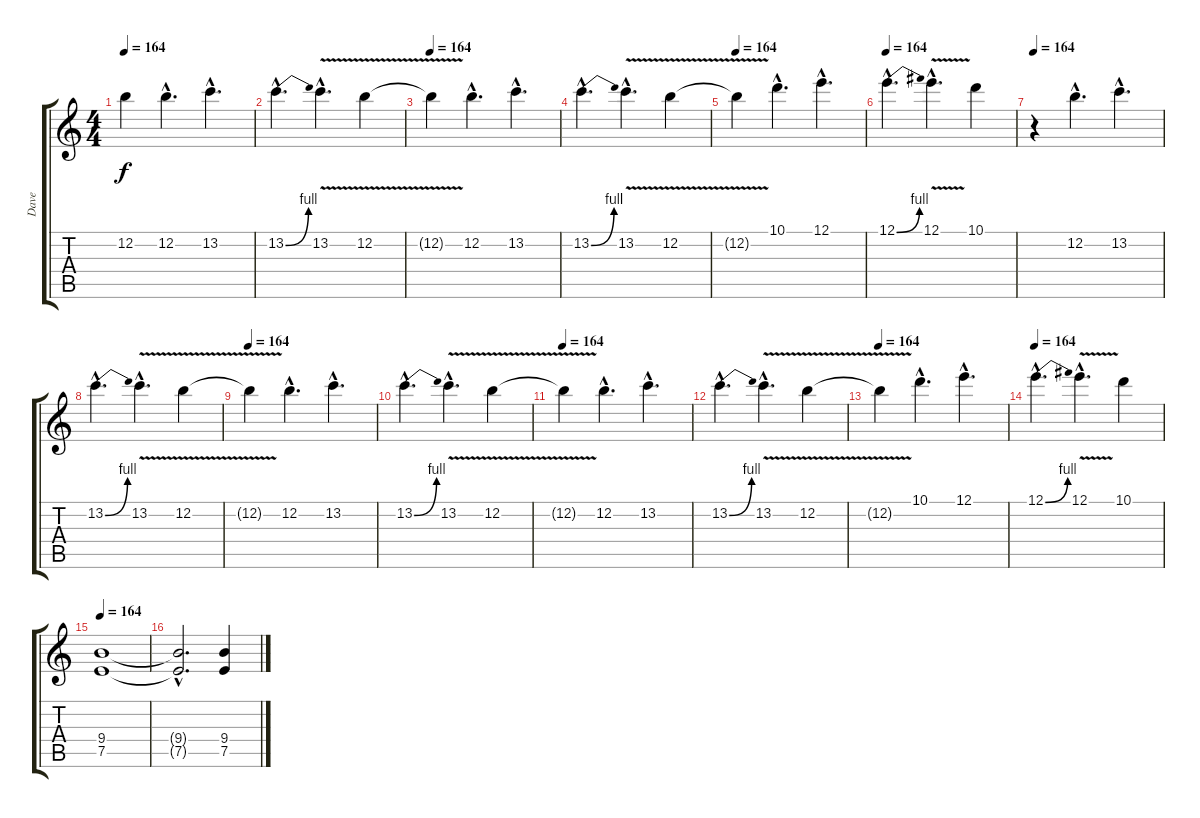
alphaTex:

\track ("Dave" "Dave") {instrument overdrivenguitar}
\staff {score tabs}
\tuning (E4 B3 G3 D3 A2 E2) {hide}
\ts (4 4)
\tempo 164
\clef g2
\ks c
12.2{t}.4{dy f} 12.2{hac}.4{d} 13.2{hac}.4{d} |
13.2{be (bend 0 0 60 4) hac}.4{d} 13.2{v hac}.4{d} 12.2{v}.4 |
\tempo 164
12.2{t}.4 12.2{hac}.4{d} 13.2{hac}.4{d} |
13.2{be (bend 0 0 60 4) hac}.4{d} 13.2{v hac}.4{d} 12.2{v}.4 |
\tempo 164
12.2{t}.4 10.1{hac}.4{d} 12.1{hac}.4{d} |
\tempo 164
12.1{be (bend 0 0 60 4) hac}.4{d} 12.1{v hac}.4{d} 10.1.4 |
\tempo 164
r.4 12.2{hac}.4{d} 13.2{hac}.4{d} |
13.2{be (bend 0 0 60 4) hac}.4{d} 13.2{v hac}.4{d} 12.2{v}.4 |
\tempo 164
12.2{t}.4 12.2{hac}.4{d} 13.2{hac}.4{d} |
13.2{be (bend 0 0 60 4) hac}.4{d} 13.2{v hac}.4{d} 12.2{v}.4 |
\tempo 164
12.2{t}.4 12.2{hac}.4{d} 13.2{hac}.4{d} |
13.2{be (bend 0 0 60 4) hac}.4{d} 13.2{v hac}.4{d} 12.2{v}.4 |
\tempo 164
12.2{t}.4 10.1{hac}.4{d} 12.1{hac}.4{d} |
\tempo 164
12.1{be (bend 0 0 60 4) hac}.4{d} 12.1{v hac}.4{d} 10.1.4 |
\tempo 164
(9.4 7.5).1 |
(9.4{hac t} 7.5{hac t}).2{d} (9.4{ss} 7.5{ss}).4
